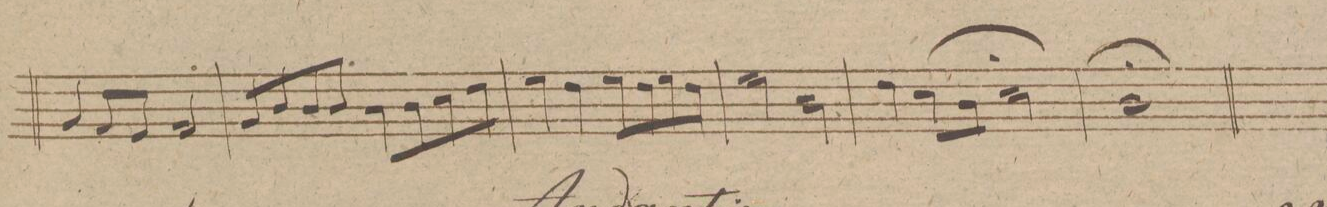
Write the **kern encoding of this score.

**kern	**dynam
*I"Clarinetto 2do in A.	*
*clefG2	*
*k[f#c#g#d#]	*
*met(c)	*
*M4/4	*
4e/	.
8d#/L	.
8c#/J	.
2d#/	.
=76	=76
8e/L	.
8g#/	.
8g#/	.
8g#/J	.
8g#L\	.
8g#/	.
8a/	.
8b\J	.
=77	=77
4cc#\	.
4b\	.
8cc#\L	.
8b\	.
8cc#\	.
8b\J	.
=78	=78
2cc#\	.
2g#/	.
=79	=79
4b\	.
8a/L	.
8g#/J	.
2a/;	.
=80	=80
1g#/;	.
==	==
*-	*-
